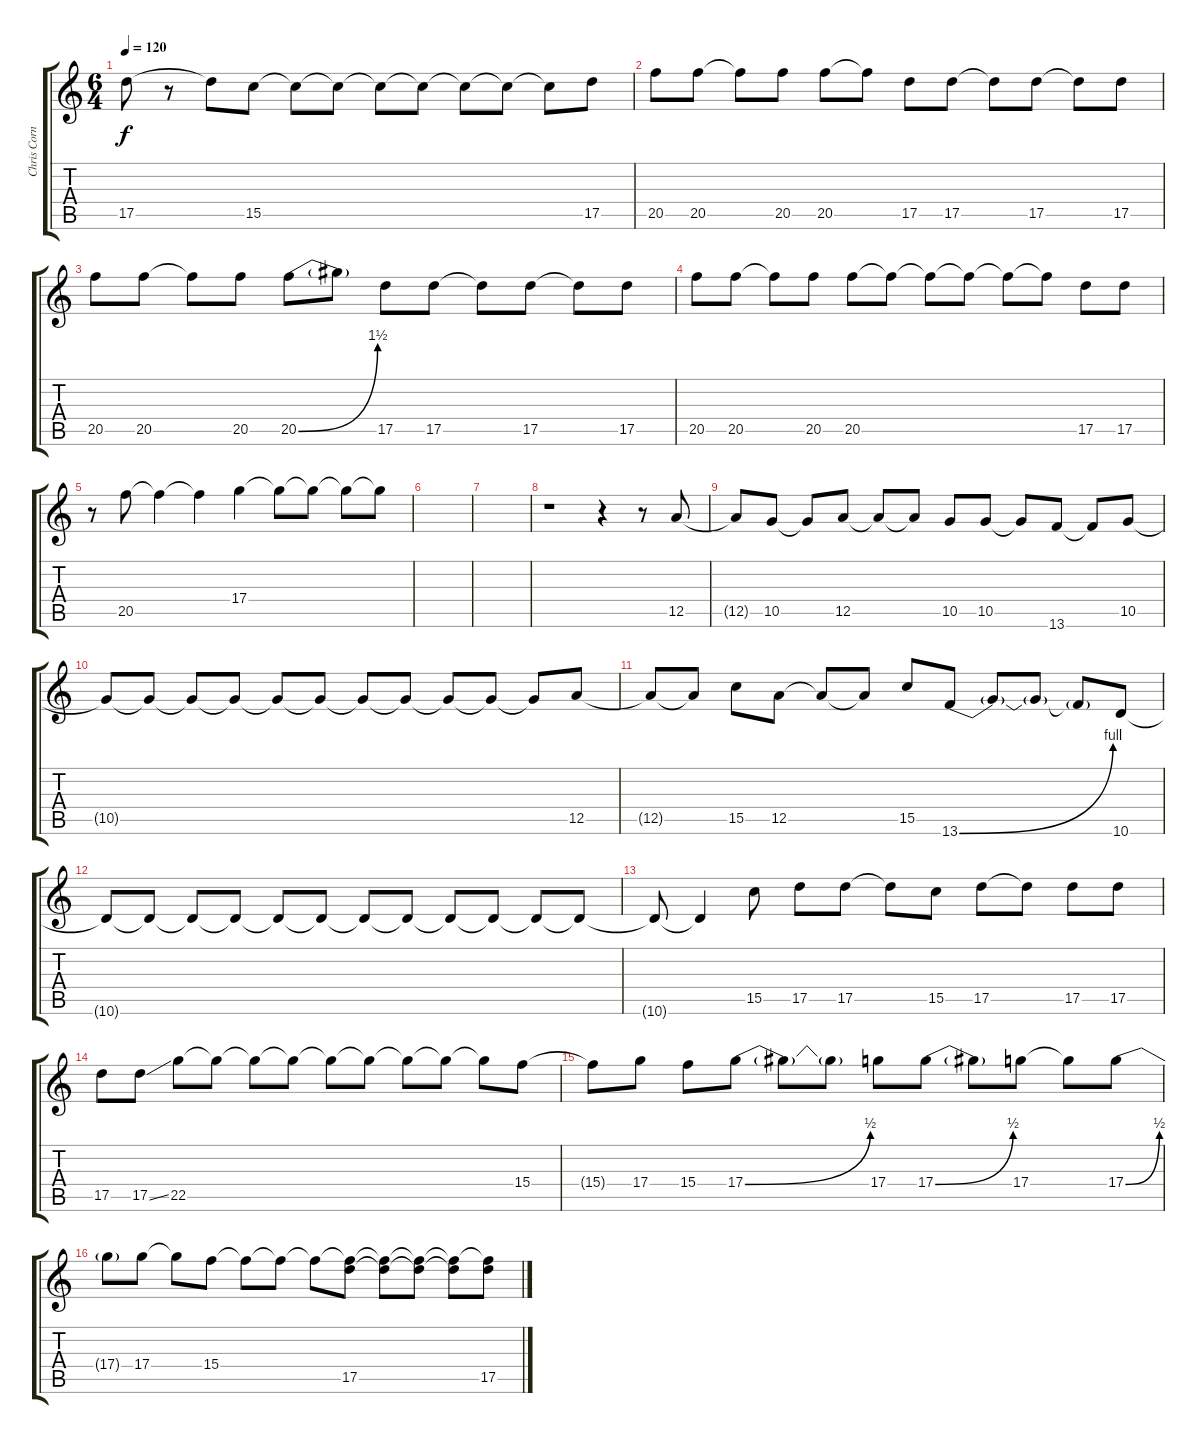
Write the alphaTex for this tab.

\track ("Chris Cornell (Vocals)" "Chris Corn") {instrument distortionguitar}
\staff {score tabs}
\tuning (E4 B3 G3 D3 A2 E2) {hide}
\ts (6 4)
\tempo 120
\clef g2
\ks c
17.5{t}.8{dy f} r.8 17.5{t}.8 15.5.8 15.5{t}.8 15.5{t}.8 15.5{t}.8 15.5{t}.8 15.5{t}.8 15.5{t}.8 15.5{t}.8 17.5.8 |
20.5.8 20.5.8 20.5{t}.8 20.5.8 20.5.8 20.5{t}.8 17.5.8 17.5.8 17.5{t}.8 17.5.8 17.5{t}.8 17.5.8 |
20.5.8 20.5.8 20.5{t}.8 20.5.8 20.5{be (bend 0 0 60 6)}.8 20.5{t}.8 17.5.8 17.5.8 17.5{t}.8 17.5.8 17.5{t}.8 17.5.8 |
20.5.8 20.5.8 20.5{t}.8 20.5.8 20.5.8 20.5{t}.8 20.5{t}.8 20.5{t}.8 20.5{t}.8 20.5{t}.8 17.5.8 17.5.8 |
r.8 20.5.8 20.5{t}.4 20.5{t}.4 17.4.4 17.4{t}.8 17.4{t}.8 17.4{t}.8 17.4{t}.8 |
|
|
r.1 r.4 r.8 12.5.8 |
12.5{t}.8 10.5.8 10.5{t}.8 12.5.8 12.5{t}.8 12.5{t}.8 10.5.8 10.5.8 10.5{t}.8 13.6.8 13.6{t}.8 10.5.8 |
10.5{t}.8 10.5{t}.8 10.5{t}.8 10.5{t}.8 10.5{t}.8 10.5{t}.8 10.5{t}.8 10.5{t}.8 10.5{t}.8 10.5{t}.8 10.5{t}.8 12.5.8 |
12.5{t}.8 12.5{t}.8 15.5.8 12.5.8 12.5{t}.8 12.5{t}.8 15.5.8 13.6{be (bend 0 0 60 4)}.8 13.6{t}.8 13.6{t}.8 13.6{t}.8 10.6.8 |
10.6{t}.8 10.6{t}.8 10.6{t}.8 10.6{t}.8 10.6{t}.8 10.6{t}.8 10.6{t}.8 10.6{t}.8 10.6{t}.8 10.6{t}.8 10.6{t}.8 10.6{t}.8 |
10.6{t}.8 10.6{t}.4 15.5.8 17.5.8 17.5.8 17.5{t}.8 15.5.8 17.5.8 17.5{t}.8 17.5.8 17.5.8 |
17.5.8 17.5{ss}.8 22.5.8 22.5{t}.8 22.5{t}.8 22.5{t}.8 22.5{t}.8 22.5{t}.8 22.5{t}.8 22.5{t}.8 22.5{t}.8 15.4.8 |
15.4{t}.8 17.4.8 15.4.8 17.4{be (bend 0 0 60 2)}.8 17.4{t}.8 17.4{t}.8 17.4.8 17.4{be (bend 0 0 60 2)}.8 17.4{t}.8 17.4.8 17.4{t}.8 17.4{be (bend 0 0 60 2)}.8 |
17.4{t}.8 17.4.8 17.4{t}.8 15.4.8 15.4{t}.8 15.4{t}.8 15.4{t}.8 (15.4{t} 17.5).8 (15.4{t} 17.5{t}).8 (15.4{t} 17.5{t}).8 (15.4{t} 17.5{t}).8 (15.4{t} 17.5).8
